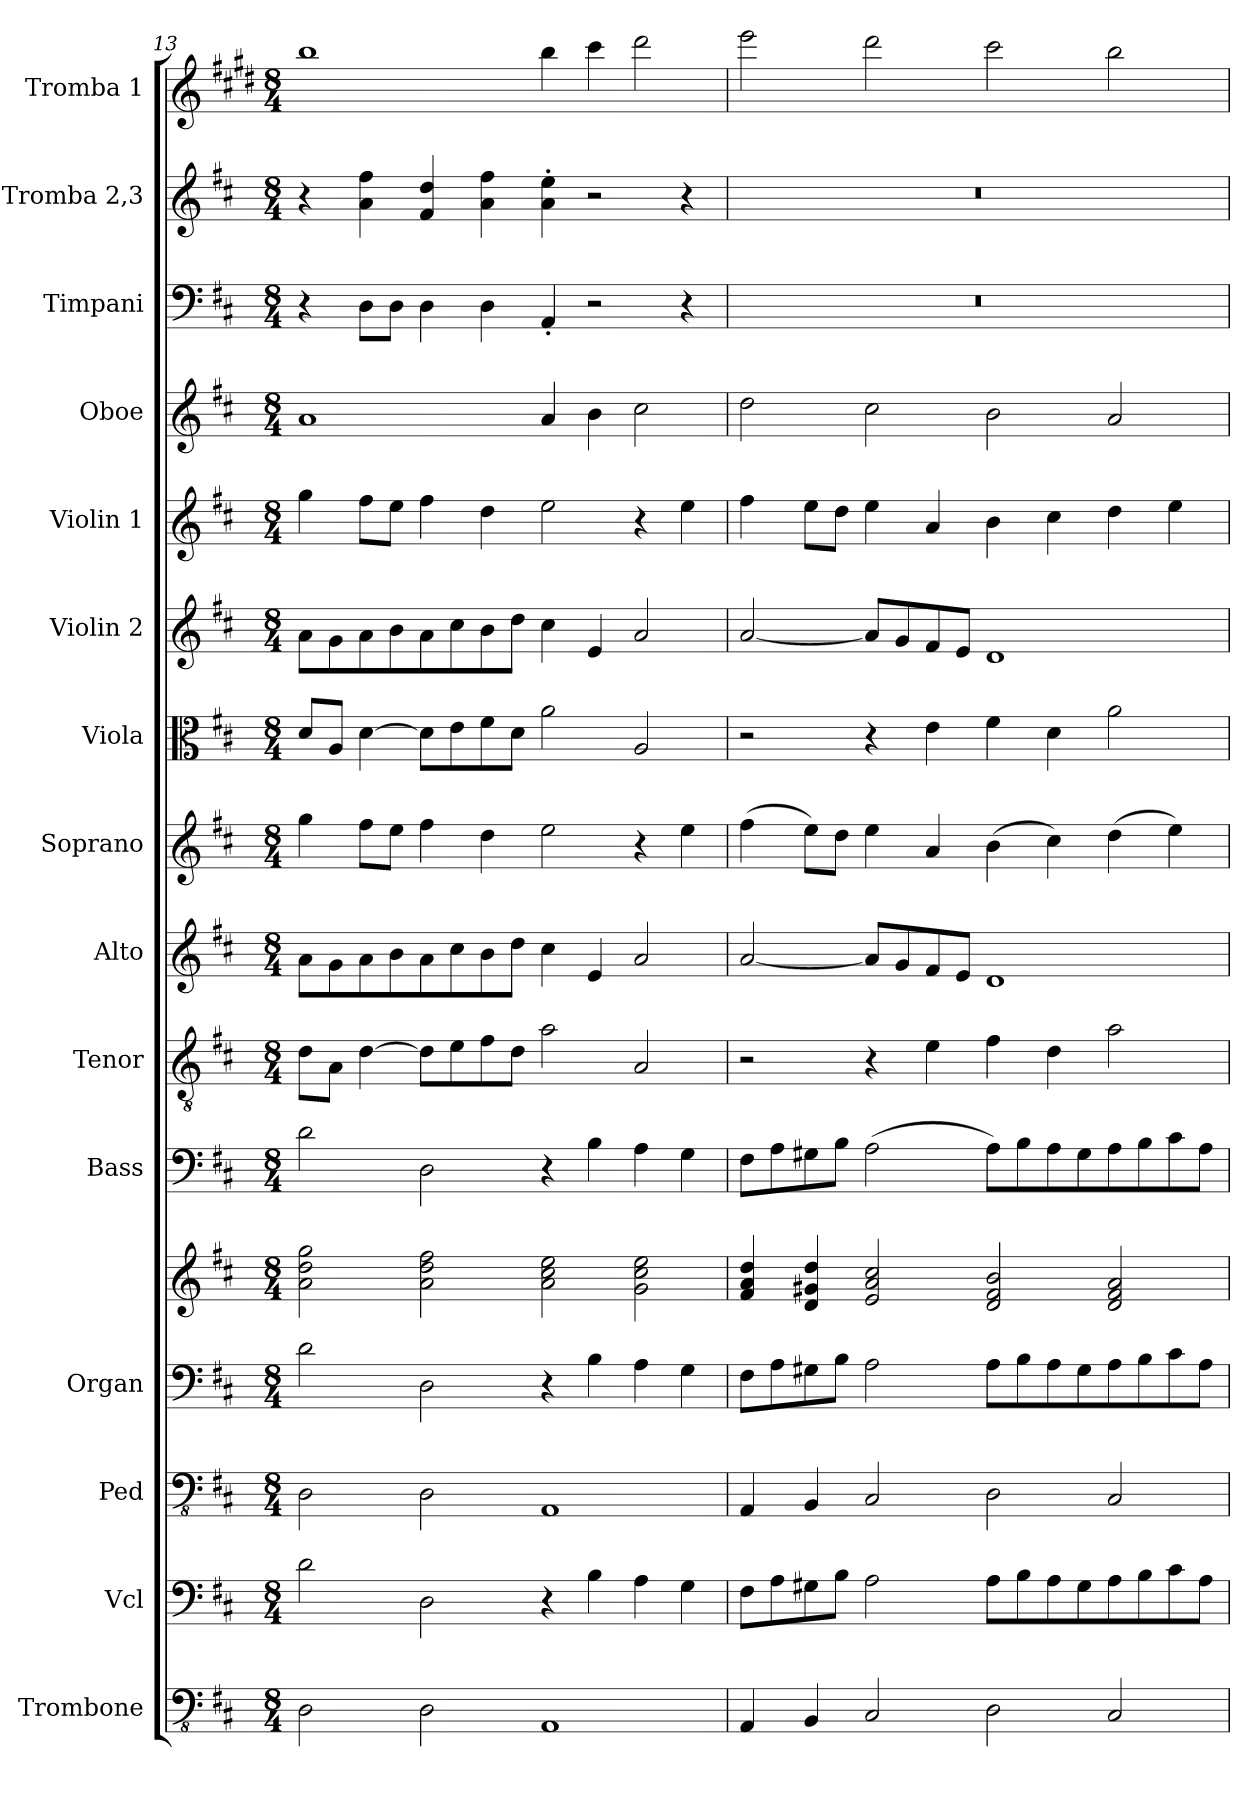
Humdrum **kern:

**kern	**kern	**kern	**kern	**kern	**kern	**kern	**kern	**kern	**kern	**kern	**kern	**kern	**kern	**kern	**kern
*part15	*part14	*part13	*part12	*part12	*part11	*part10	*part9	*part8	*part7	*part6	*part5	*part4	*part3	*part2	*part1
*staff16	*staff15	*staff14	*staff13	*staff12	*staff11	*staff10	*staff9	*staff8	*staff7	*staff6	*staff5	*staff4	*staff3	*staff2	*staff1
*I"Trombone	*I"Vcl	*I"Ped	*I"Organ	*	*I"Bass	*I"Tenor	*I"Alto	*I"Soprano	*I"Viola	*I"Violin 2	*I"Violin 1	*I"Oboe	*I"Timpani	*I"Tromba 2,3	*I"Tromba 1
*I'Trb	*	*	*	*	*	*	*	*I'S	*	*	*	*I'Ob	*I'Timp	*	*
!!LO:PB:g=z
*clefFv4	*clefF4	*clefFv4	*clefF4	*clefG2	*clefF4	*clefGv2	*clefG2	*clefG2	*clefC3	*clefG2	*clefG2	*clefG2	*clefF4	*clefG2	*clefG2
*	*	*	*	*	*	*	*	*	*	*	*	*	*	*	*ITrd1c2
*k[f#c#]	*k[f#c#]	*k[f#c#]	*k[f#c#]	*k[f#c#]	*k[f#c#]	*k[f#c#]	*k[f#c#]	*k[f#c#]	*k[f#c#]	*k[f#c#]	*k[f#c#]	*k[f#c#]	*k[f#c#]	*k[f#c#]	*k[f#c#]
*M8/4	*M8/4	*M8/4	*M8/4	*M8/4	*M8/4	*M8/4	*M8/4	*M8/4	*M8/4	*M8/4	*M8/4	*M8/4	*M8/4	*M8/4	*M8/4
=13	=13	=13	=13	=13	=13	=13	=13	=13	=13	=13	=13	=13	=13	=13	=13
2DD\	2d\	2DD\	2d\	2a\ 2dd\ 2gg\	2d\	8d\L	8a\L	4gg\	8d/L	8a\L	4gg\	1a	4r	4r	1aa
.	.	.	.	.	.	8A\J	8g\	.	8A/J	8g\	.	.	.	.	.
.	.	.	.	.	.	[4d\	8a\	8ff#\L	[4d\	8a\	8ff#\L	.	8D\L	4a\ 4ff#\	.
.	.	.	.	.	.	.	8b\	8ee\J	.	8b\	8ee\J	.	8D\J	.	.
2DD\	2D\	2DD\	2D\	2a\ 2dd\ 2ff#\	2D\	8d\L]	8a\	4ff#\	8d\L]	8a\	4ff#\	.	4D\	4f#/ 4dd/	.
.	.	.	.	.	.	8e\	8cc#\	.	8e\	8cc#\	.	.	.	.	.
.	.	.	.	.	.	8f#\	8b\	4dd\	8f#\	8b\	4dd\	.	4D\	4a\ 4ff#\	.
.	.	.	.	.	.	8d\J	8dd\J	.	8d\J	8dd\J	.	.	.	.	.
1AAA	4r	1AAA	4r	2a\ 2cc#\ 2ee\	4r	2a\	4cc#\	2ee\	2a\	4cc#\	2ee\	4a/	4AA'/	4a\' 4ee\'	4aa\
.	4B\	.	4B\	.	4B\	.	4e/	.	.	4e/	.	4b\	2r	2r	4bb\
.	4A\	.	4A\	2g\ 2cc#\ 2ee\	4A\	2A/	2a/	4r	2A/	2a/	4r	2cc#\	.	.	2ccc#\
.	4G\	.	4G\	.	4G\	.	.	4ee\	.	.	4ee\	.	4r	4r	.
=14	=14	=14	=14	=14	=14	=14	=14	=14	=14	=14	=14	=14	=14	=14	=14
4AAA/	8F#\L	4AAA/	8F#\L	4f#/ 4a/ 4dd/	8F#\L	2r	[2a/	(4ff#\	2r	[2a/	4ff#\	2dd\	0r	0r	2ddd\
.	8A\	.	8A\	.	8A\	.	.	.	.	.	.	.	.	.	.
4BBB/	8G#X\	4BBB/	8G#X\	4d/ 4g#X/ 4dd/	8G#X\	.	.	8ee\L)	.	.	8ee\L	.	.	.	.
.	8B\J	.	8B\J	.	8B\J	.	.	8dd\J	.	.	8dd\J	.	.	.	.
2CC#/	2A\	2CC#/	2A\	2e/ 2a/ 2cc#/	(2A\	4r	8a/L]	4ee\	4r	8a/L]	4ee\	2cc#\	.	.	2ccc#\
.	.	.	.	.	.	.	8g/	.	.	8g/	.	.	.	.	.
.	.	.	.	.	.	4e\	8f#/	4a/	4e\	8f#/	4a/	.	.	.	.
.	.	.	.	.	.	.	8e/J	.	.	8e/J	.	.	.	.	.
2DD\	8A\L	2DD\	8A\L	2d/ 2f#/ 2b/	8A\L)	4f#\	1d	(4b\	4f#\	1d	4b\	2b\	.	.	2bb\
.	8B\	.	8B\	.	8B\	.	.	.	.	.	.	.	.	.	.
.	8A\	.	8A\	.	8A\	4d\	.	4cc#\)	4d\	.	4cc#\	.	.	.	.
.	8G#\	.	8G#\	.	8G#\	.	.	.	.	.	.	.	.	.	.
2CC#/	8A\	2CC#/	8A\	2d/ 2f#/ 2a/	8A\	2a\	.	(4dd\	2a\	.	4dd\	2a/	.	.	2aa\
.	8B\	.	8B\	.	8B\	.	.	.	.	.	.	.	.	.	.
.	8c#\	.	8c#\	.	8c#\	.	.	4ee\)	.	.	4ee\	.	.	.	.
.	8A\J	.	8A\J	.	8A\J	.	.	.	.	.	.	.	.	.	.
=	=	=	=	=	=	=	=	=	=	=	=	=	=	=	=
*-	*-	*-	*-	*-	*-	*-	*-	*-	*-	*-	*-	*-	*-	*-	*-
